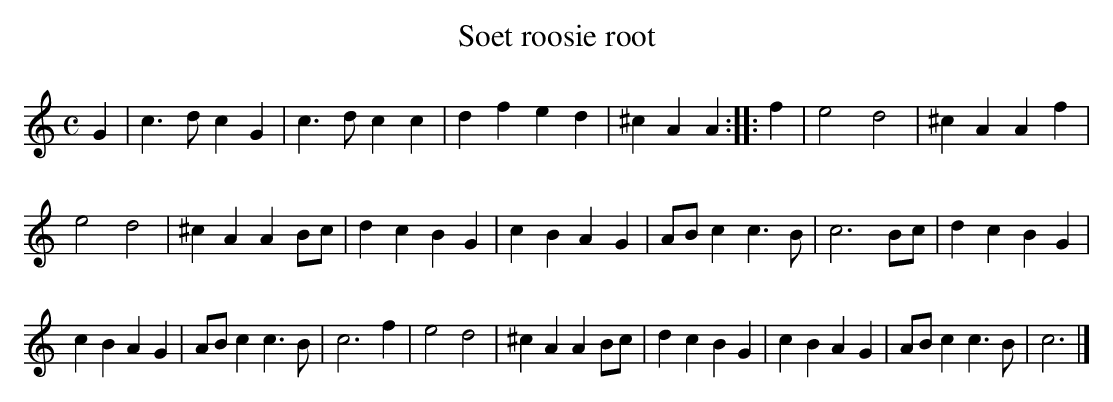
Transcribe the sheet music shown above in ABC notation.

X:1
T:Soet roosie root
M:C
K:Cmaj
G2|c3dc2G2|c3dc2c2|d2f2e2d2|^c2A2A2:||:f2|e4d4|^c2A2A2f2|
e4d4|^c2A2A2Bc|d2c2B2G2|c2B2A2G2|ABc2c3B|c6Bc|d2c2B2G2|
c2B2A2G2|ABc2c3B|c6f2|e4d4|^c2A2A2Bc|d2c2B2G2|c2B2A2G2|ABc2c3B|c6|]
